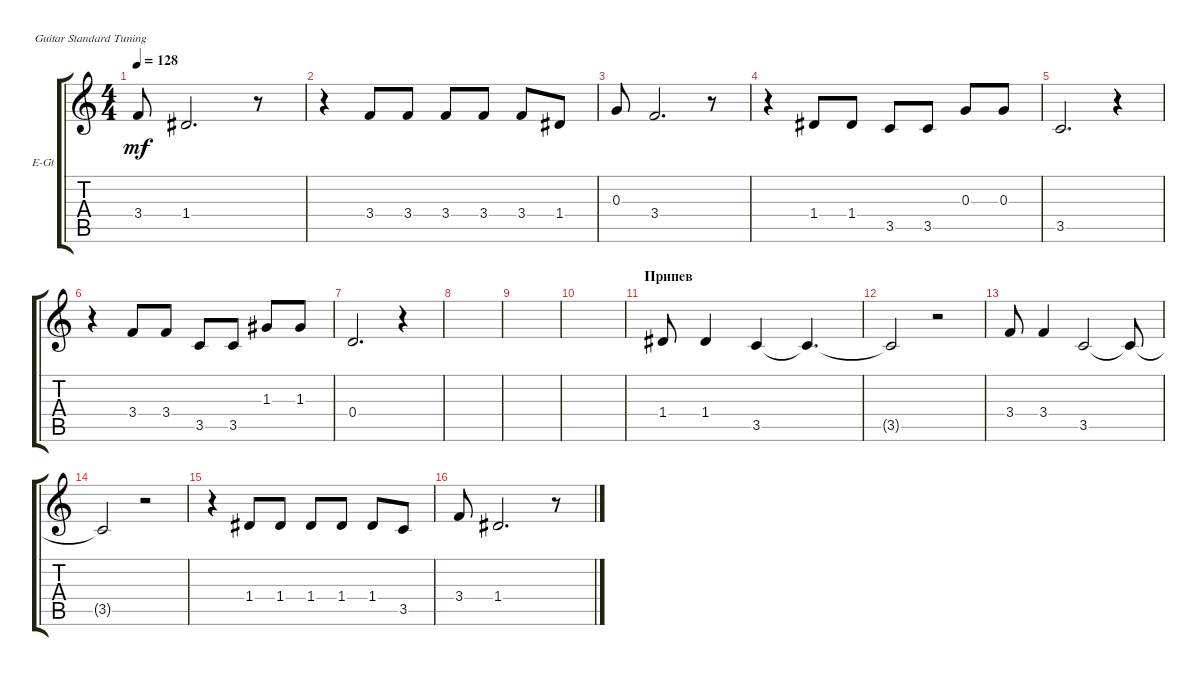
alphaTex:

\defaultSystemsLayout 4
\bracketExtendMode groupsimilarinstruments
\firstSystemTrackNameOrientation horizontal
\otherSystemsTrackNameOrientation horizontal
\track ("В. Бутусов (Вокал)" "E-Gt") {instrument electricguitarclean}
\staff {score tabs}
\tuning (E4 B3 G3 D3 A2 E2)
\ts (4 4)
\tempo 128
\clef g2
\ks c
3.4.8{dy mf} 1.4.2{d} r.8 |
r.4 3.4.8 3.4.8 3.4.8 3.4.8 3.4.8 1.4.8 |
0.3.8 3.4.2{d} r.8 |
r.4 1.4.8 1.4.8 3.5.8 3.5.8 0.3.8 0.3.8 |
3.5.2{d} r.4 |
r.4 3.4.8 3.4.8 3.5.8 3.5.8 1.3.8 1.3.8 |
0.4.2{d} r.4 |
|
|
|
\section ("" "Припев ")
1.4.8 1.4.4 3.5.4 3.5{t}.4{d} |
3.5{t}.2 r.2 |
3.4.8 3.4.4 3.5.2 3.5{t}.8 |
3.5{t}.2 r.2 |
r.4 1.4.8 1.4.8 1.4.8 1.4.8 1.4.8 3.5.8 |
3.4.8 1.4.2{d} r.8
